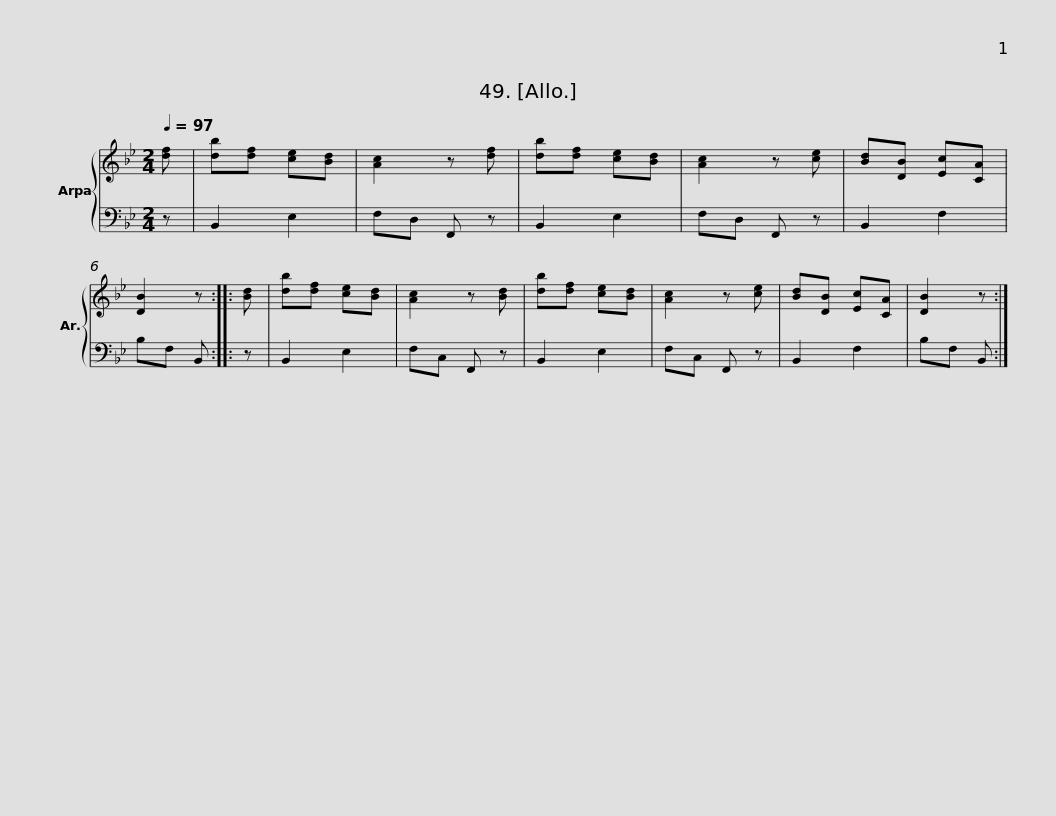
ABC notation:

X:1
%%score { 1 | 2 }
L:1/8
Q:1/4=97
M:2/4
I:linebreak $
K:Bb
V:1 treble
V:2 bass
V:1
 [df] | [db][df] [ce][Bd] | [Ac]2 z [df] | [db][df] [ce][Bd] | [Ac]2 z [ce] | %5
 [Bd][DB] [Ec][CA] | [DB]2 z :: [Bd] | [db][df] [ce][Bd] | [Ac]2 z [Bd] | %10
 [db][df] [ce][Bd] |$ [Ac]2 z [ce] | [Bd][DB] [Ec][CA] | [DB]2 z :| %14
V:2
 z | B,,2 E,2 | F,D, F,, z | B,,2 E,2 | F,D, F,, z | %5
 B,,2 F,2 | B,F, B,, :: z | B,,2 E,2 | F,C, F,, z | %10
 B,,2 E,2 |$ F,C, F,, z | B,,2 F,2 | B,F, B,, :| %14
